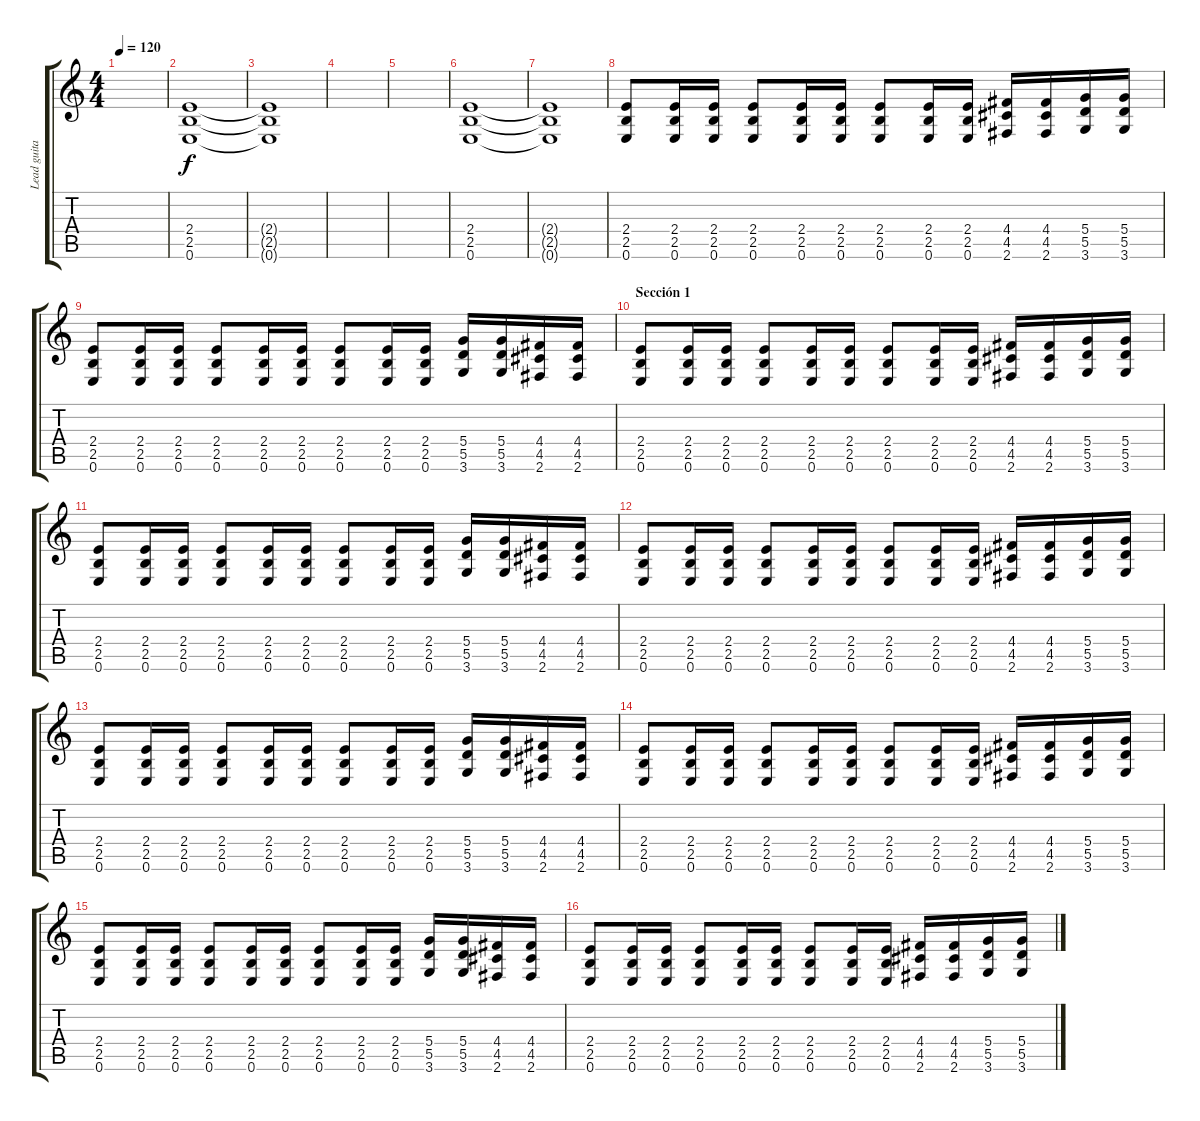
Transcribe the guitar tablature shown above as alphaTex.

\track ("Lead guitar" "Lead guita") {instrument distortionguitar}
\staff {score tabs}
\tuning (E4 B3 G3 D3 A2 E2) {hide}
\ts (4 4)
\tempo 120
\clef g2
\ks c
|
(2.4 2.5 0.6).1 |
(2.4{t} 2.5{t} 0.6{t}).1 |
|
|
(2.4 2.5 0.6).1 |
(2.4{t} 2.5{t} 0.6{t}).1 |
(2.4 2.5 0.6).8 (2.4 2.5 0.6).16 (2.4 2.5 0.6).16 (2.4 2.5 0.6).8 (2.4 2.5 0.6).16 (2.4 2.5 0.6).16 (2.4 2.5 0.6).8 (2.4 2.5 0.6).16 (2.4 2.5 0.6).16 (4.4 4.5 2.6).16 (4.4 4.5 2.6).16 (5.4 5.5 3.6).16 (5.4 5.5 3.6).16 |
(2.4 2.5 0.6).8 (2.4 2.5 0.6).16 (2.4 2.5 0.6).16 (2.4 2.5 0.6).8 (2.4 2.5 0.6).16 (2.4 2.5 0.6).16 (2.4 2.5 0.6).8 (2.4 2.5 0.6).16 (2.4 2.5 0.6).16 (5.4 5.5 3.6).16 (5.4 5.5 3.6).16 (4.4 4.5 2.6).16 (4.4 4.5 2.6).16 |
\section ("" "Sección 1")
(2.4 2.5 0.6).8 (2.4 2.5 0.6).16 (2.4 2.5 0.6).16 (2.4 2.5 0.6).8 (2.4 2.5 0.6).16 (2.4 2.5 0.6).16 (2.4 2.5 0.6).8 (2.4 2.5 0.6).16 (2.4 2.5 0.6).16 (4.4 4.5 2.6).16 (4.4 4.5 2.6).16 (5.4 5.5 3.6).16 (5.4 5.5 3.6).16 |
(2.4 2.5 0.6).8 (2.4 2.5 0.6).16 (2.4 2.5 0.6).16 (2.4 2.5 0.6).8 (2.4 2.5 0.6).16 (2.4 2.5 0.6).16 (2.4 2.5 0.6).8 (2.4 2.5 0.6).16 (2.4 2.5 0.6).16 (5.4 5.5 3.6).16 (5.4 5.5 3.6).16 (4.4 4.5 2.6).16 (4.4 4.5 2.6).16 |
(2.4 2.5 0.6).8 (2.4 2.5 0.6).16 (2.4 2.5 0.6).16 (2.4 2.5 0.6).8 (2.4 2.5 0.6).16 (2.4 2.5 0.6).16 (2.4 2.5 0.6).8 (2.4 2.5 0.6).16 (2.4 2.5 0.6).16 (4.4 4.5 2.6).16 (4.4 4.5 2.6).16 (5.4 5.5 3.6).16 (5.4 5.5 3.6).16 |
(2.4 2.5 0.6).8 (2.4 2.5 0.6).16 (2.4 2.5 0.6).16 (2.4 2.5 0.6).8 (2.4 2.5 0.6).16 (2.4 2.5 0.6).16 (2.4 2.5 0.6).8 (2.4 2.5 0.6).16 (2.4 2.5 0.6).16 (5.4 5.5 3.6).16 (5.4 5.5 3.6).16 (4.4 4.5 2.6).16 (4.4 4.5 2.6).16 |
(2.4 2.5 0.6).8 (2.4 2.5 0.6).16 (2.4 2.5 0.6).16 (2.4 2.5 0.6).8 (2.4 2.5 0.6).16 (2.4 2.5 0.6).16 (2.4 2.5 0.6).8 (2.4 2.5 0.6).16 (2.4 2.5 0.6).16 (4.4 4.5 2.6).16 (4.4 4.5 2.6).16 (5.4 5.5 3.6).16 (5.4 5.5 3.6).16 |
(2.4 2.5 0.6).8 (2.4 2.5 0.6).16 (2.4 2.5 0.6).16 (2.4 2.5 0.6).8 (2.4 2.5 0.6).16 (2.4 2.5 0.6).16 (2.4 2.5 0.6).8 (2.4 2.5 0.6).16 (2.4 2.5 0.6).16 (5.4 5.5 3.6).16 (5.4 5.5 3.6).16 (4.4 4.5 2.6).16 (4.4 4.5 2.6).16 |
(2.4 2.5 0.6).8 (2.4 2.5 0.6).16 (2.4 2.5 0.6).16 (2.4 2.5 0.6).8 (2.4 2.5 0.6).16 (2.4 2.5 0.6).16 (2.4 2.5 0.6).8 (2.4 2.5 0.6).16 (2.4 2.5 0.6).16 (4.4 4.5 2.6).16 (4.4 4.5 2.6).16 (5.4 5.5 3.6).16 (5.4 5.5 3.6).16
